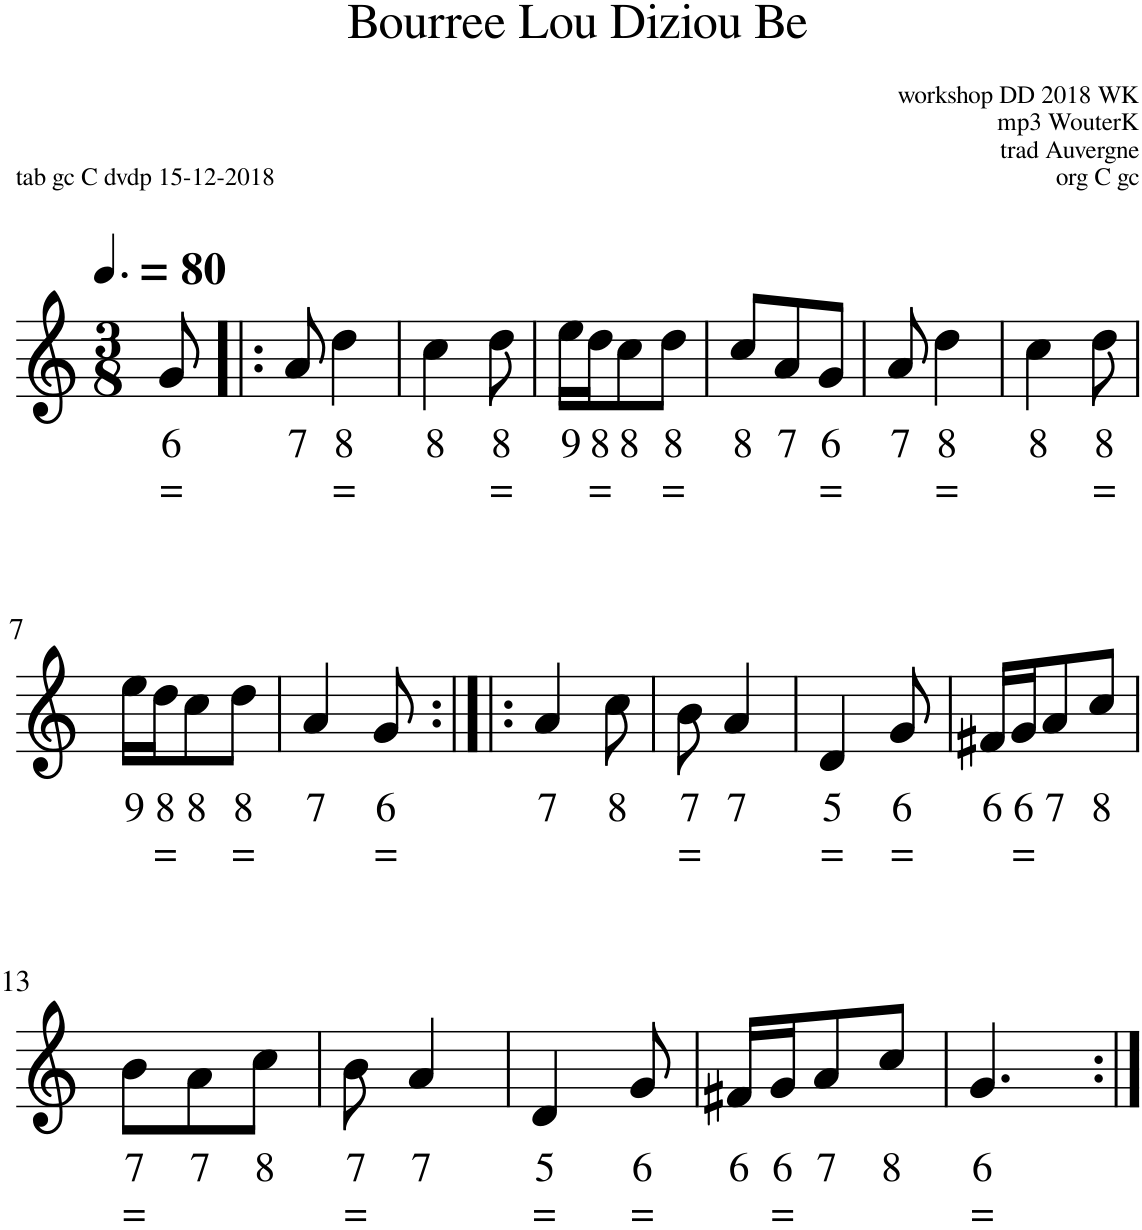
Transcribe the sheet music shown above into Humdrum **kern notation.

**kern	**text	**text
*part1	*part1	*part1
*staff1	*staff1	*staff1
*I"Stem	*	*
*I'Stm.	*	*
*clefG2	*	*
*k[]	*	*
*M3/8	*	*
*MM120	*	*
=	=	=
!	!LO:LY:b	!LO:LY:b
8g/	6	=
=1!|:	=1!|:	=1!|:
!	!LO:LY:b	!
8a/	7	.
!	!LO:LY:b	!LO:LY:b
4dd\	8	=
=2	=2	=2
!	!LO:LY:b	!
4cc\	8	.
!	!LO:LY:b	!LO:LY:b
8dd\	8	=
=3	=3	=3
!	!LO:LY:b	!
16ee\LL	9	.
!	!LO:LY:b	!LO:LY:b
16dd\J	8	=
!	!LO:LY:b	!
8cc\	8	.
!	!LO:LY:b	!LO:LY:b
8dd\J	8	=
=4	=4	=4
!	!LO:LY:b	!
8cc/L	8	.
!	!LO:LY:b	!
8a/	7	.
!	!LO:LY:b	!LO:LY:b
8g/J	6	=
=5	=5	=5
!	!LO:LY:b	!
8a/	7	.
!	!LO:LY:b	!LO:LY:b
4dd\	8	=
=6	=6	=6
!	!LO:LY:b	!
4cc\	8	.
!	!LO:LY:b	!LO:LY:b
8dd\	8	=
!!LO:LB:g=z
=7	=7	=7
!	!LO:LY:b	!
16ee\LL	9	.
!	!LO:LY:b	!LO:LY:b
16dd\J	8	=
!	!LO:LY:b	!
8cc\	8	.
!	!LO:LY:b	!LO:LY:b
8dd\J	8	=
=8	=8	=8
!	!LO:LY:b	!
4a/	7	.
!	!LO:LY:b	!LO:LY:b
8g/	6	=
=9:|!|:	=9:|!|:	=9:|!|:
!	!LO:LY:b	!
4a/	7	.
!	!LO:LY:b	!
8cc\	8	.
=10	=10	=10
!	!LO:LY:b	!LO:LY:b
8b\	7	=
!	!LO:LY:b	!
4a/	7	.
=11	=11	=11
!	!LO:LY:b	!LO:LY:b
4d/	5	=
!	!LO:LY:b	!LO:LY:b
8g/	6	=
=12	=12	=12
!	!LO:LY:b	!
16f#X/LL	6	.
!	!LO:LY:b	!LO:LY:b
16g/J	6	=
!	!LO:LY:b	!
8a/	7	.
!	!LO:LY:b	!
8cc/J	8	.
!!LO:LB:g=z
=13	=13	=13
!	!LO:LY:b	!LO:LY:b
8b\L	7	=
!	!LO:LY:b	!
8a\	7	.
!	!LO:LY:b	!
8cc\J	8	.
=14	=14	=14
!	!LO:LY:b	!LO:LY:b
8b\	7	=
!	!LO:LY:b	!
4a/	7	.
=15	=15	=15
!	!LO:LY:b	!LO:LY:b
4d/	5	=
!	!LO:LY:b	!LO:LY:b
8g/	6	=
=16	=16	=16
!	!LO:LY:b	!
16f#X/LL	6	.
!	!LO:LY:b	!LO:LY:b
16g/J	6	=
!	!LO:LY:b	!
8a/	7	.
!	!LO:LY:b	!
8cc/J	8	.
=17	=17	=17
!	!LO:LY:b	!LO:LY:b
4.g/	6	=
=:|!	=:|!	=:|!
*-	*-	*-
